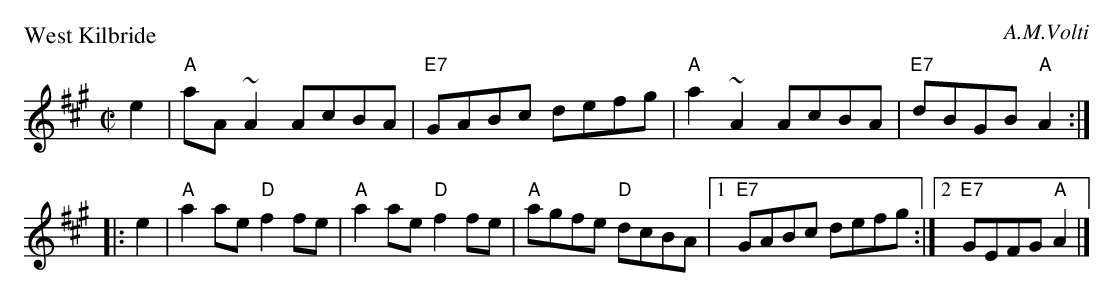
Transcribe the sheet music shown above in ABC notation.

X:1
P: West Kilbride
C: A.M.Volti
M: C|
L: 1/8
K: A
   e2 | "A"aA~A2   AcBA | "E7"GABc defg | "A"a2~A2 AcBA | "E7"dBGB "A"A2 :|
|: e2 | "A"a2ae "D"f2fe | "A"a2ae "D"f2fe | "A"agfe "D"dcBA |1 "E7"GABc defg :|2 "E7"GEFG "A"A2 |]
